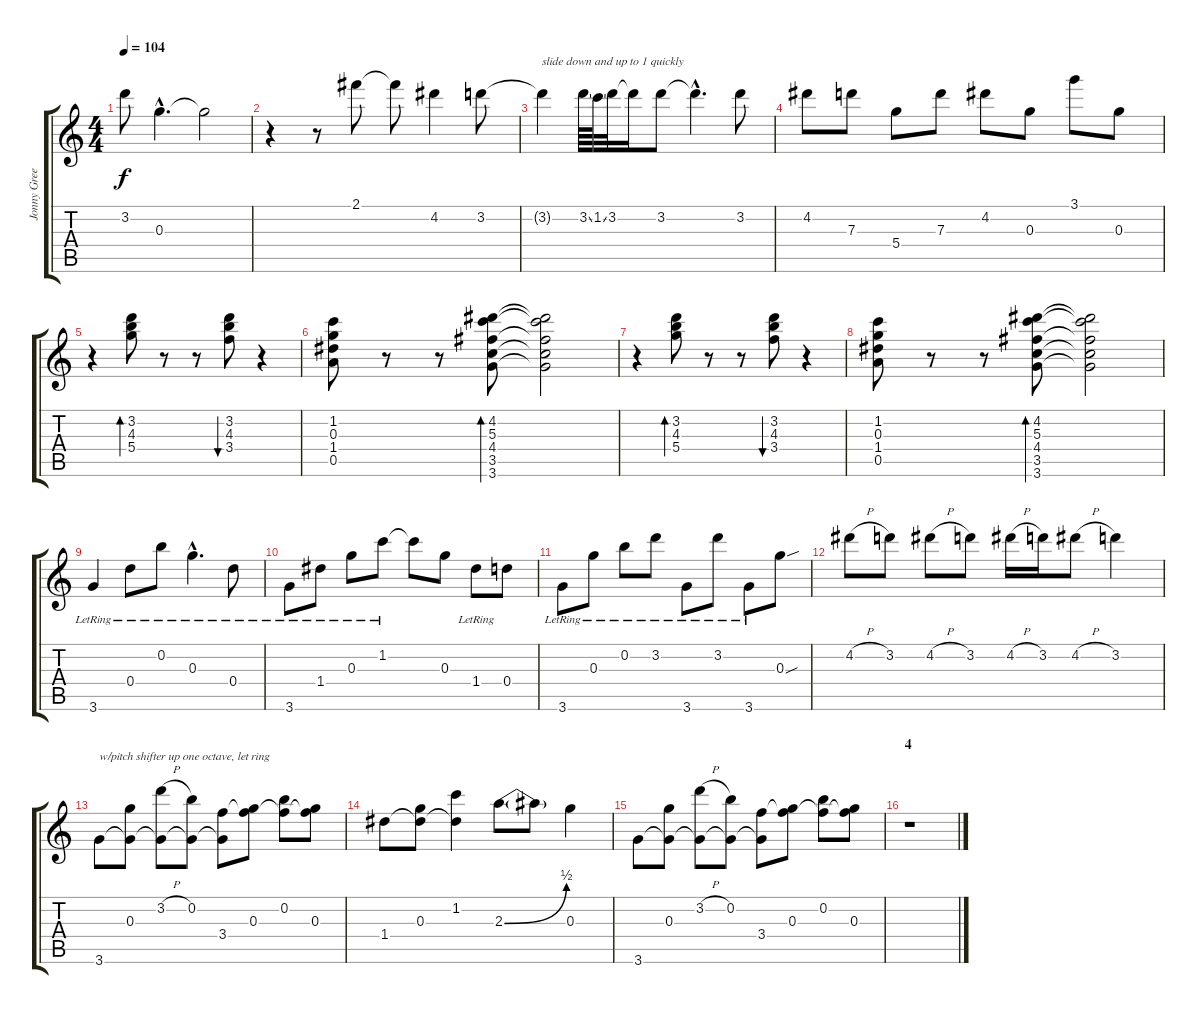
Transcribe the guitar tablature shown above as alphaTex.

\track ("Jonny Greenwood" "Jonny Gree") {instrument overdrivenguitar}
\staff {score tabs}
\tuning (E5 B4 G4 D4 A3 E3) {hide}
\ts (4 4)
\tempo 104
\clef g2
\ks c
3.2{t}.8{dy f} 0.3{hac}.4{d} 0.3{t}.2 |
r.4 r.8 2.1.8 2.1{t}.8 4.2.4 3.2.8 |
3.2{t}.4{txt "slide down and up to 1 quickly"} 3.2{ss}.64 1.2{ss}.64 3.2.32 3.2{t}.16 3.2.8 3.2{hac t}.4{d} 3.2.8 |
4.2.8 7.3.8 5.4.8 7.3.8 4.2.8 0.3.8 3.1.8 0.3.8 |
r.4 (3.2 4.3 5.4).8{bd 240} r.8 r.8 (3.2 4.3 3.4).8{bu 240} r.4 |
(1.2 0.3 1.4 0.5).8 r.8 r.8 (4.2 5.3 4.4 3.5 3.6).8{bd 60} (4.2{t} 5.3{t} 4.4{t} 3.5{t} 3.6{t}).2 |
r.4 (3.2 4.3 5.4).8{bd 240} r.8 r.8 (3.2 4.3 3.4).8{bu 240} r.4 |
(1.2 0.3 1.4 0.5).8 r.8 r.8 (4.2 5.3 4.4 3.5 3.6).8{bd 60} (4.2{t} 5.3{t} 4.4{t} 3.5{t} 3.6{t}).2 |
3.6{lr}.4 0.4{lr}.8 0.2{lr}.8 0.3{hac lr}.4{d} 0.4{lr}.8 |
3.6{lr}.8 1.4{lr}.8 0.3{lr}.8 1.2{lr}.8 1.2{t}.8 0.3.8 1.4{lr}.8 0.4.8 |
3.6{lr}.8 0.3{lr}.8 0.2{lr}.8 3.2{lr}.8 3.6{lr}.8 3.2{lr}.8 3.6{lr}.8 0.3{sou}.8 |
4.2{h}.8 3.2.8 4.2{h}.8 3.2.8 4.2{h}.16 3.2.16 4.2{h}.8 3.2.4 |
3.6.8{txt "w/pitch shifter up one octave, let ring"} (0.3 3.6{t}).8 (3.2{h} 3.6{t}).8 (0.2 3.6{t}).8 (3.4 3.6{t}).8 (0.3 3.4{t}).8 (0.2 3.4{t}).8 (0.3 3.4{t}).8 |
1.4.8 (0.3 1.4{t}).8 (1.2 1.4{t}).4 2.3{be (bend 0 0 60 2)}.8 2.3{t}.8 0.3.4 |
3.6.8 (0.3 3.6{t}).8 (3.2{h} 3.6{t}).8 (0.2 3.6{t}).8 (3.4 3.6{t}).8 (0.3 3.4{t}).8 (0.2 3.4{t}).8 (0.3 3.4{t}).8 |
\section ("" "4")
r.1
